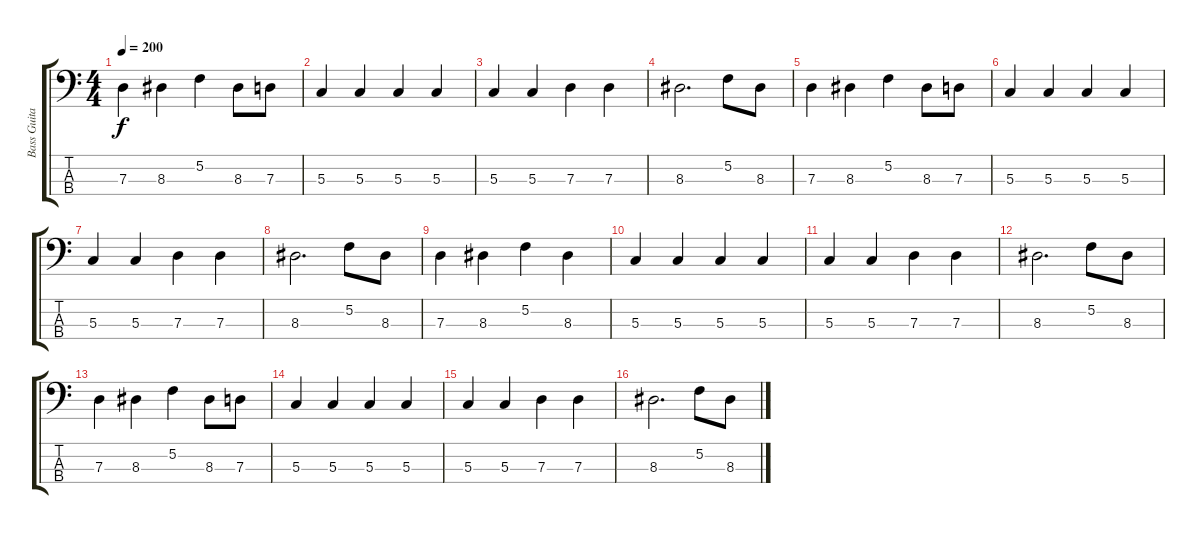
\track ("Bass Guitar" "Bass Guita") {instrument electricbassfinger}
\staff {score tabs}
\tuning (F2 C2 G1 D1) {hide}
\ts (4 4)
\tempo 200
\clef f4
\ks c
7.3.4{dy f} 8.3.4 5.2.4 8.3.8 7.3.8 |
5.3.4 5.3.4 5.3.4 5.3.4 |
5.3.4 5.3.4 7.3.4 7.3.4 |
8.3.2{d} 5.2.8 8.3.8 |
7.3.4 8.3.4 5.2.4 8.3.8 7.3.8 |
5.3.4 5.3.4 5.3.4 5.3.4 |
5.3.4 5.3.4 7.3.4 7.3.4 |
8.3.2{d} 5.2.8 8.3.8 |
7.3.4 8.3.4 5.2.4 8.3.4 |
5.3.4 5.3.4 5.3.4 5.3.4 |
5.3.4 5.3.4 7.3.4 7.3.4 |
8.3.2{d} 5.2.8 8.3.8 |
7.3.4 8.3.4 5.2.4 8.3.8 7.3.8 |
5.3.4 5.3.4 5.3.4 5.3.4 |
5.3.4 5.3.4 7.3.4 7.3.4 |
8.3.2{d} 5.2.8 8.3.8
